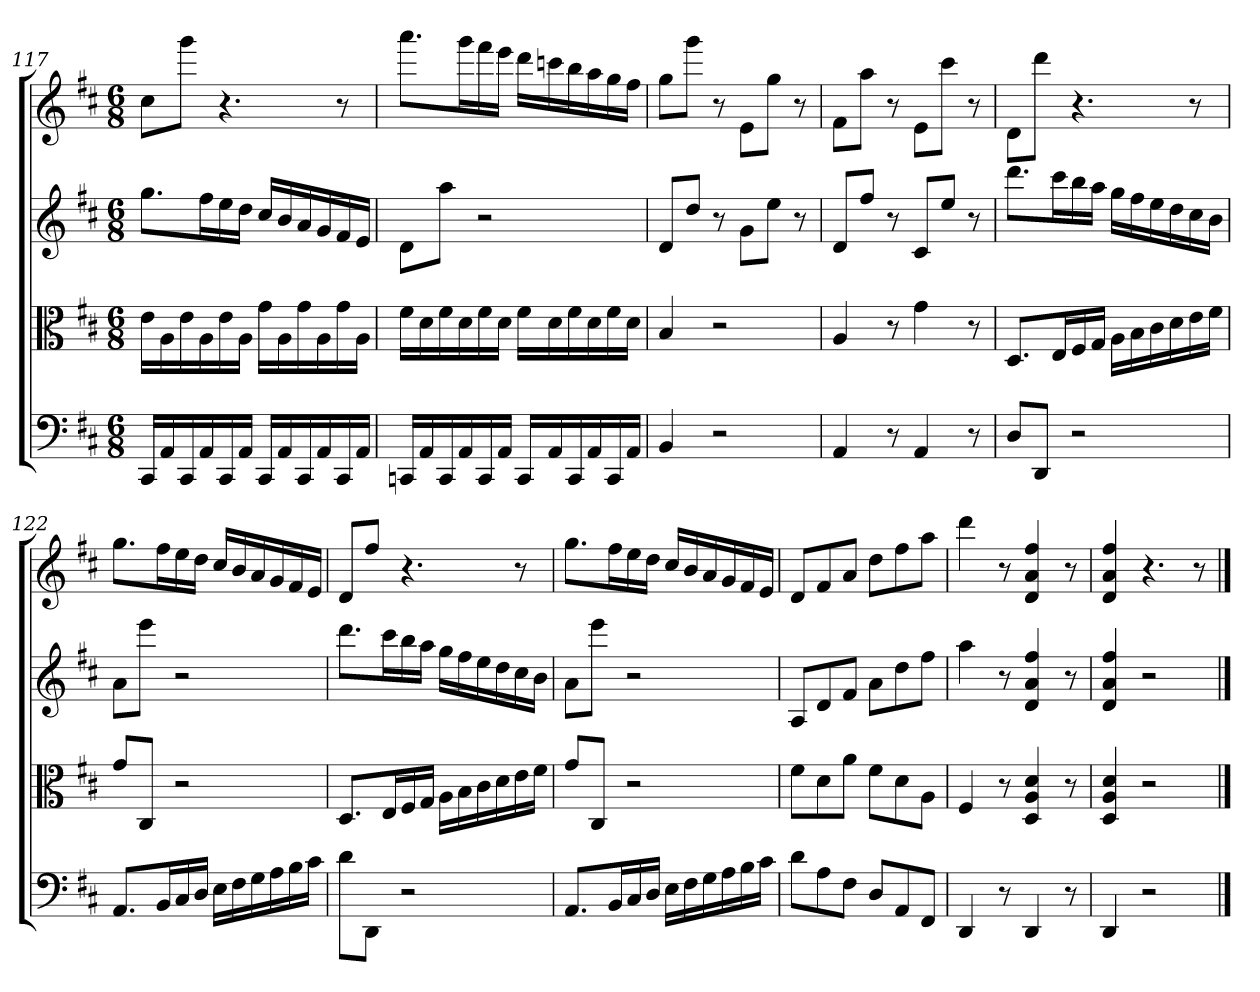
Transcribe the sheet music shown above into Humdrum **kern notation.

**kern	**kern	**kern	**kern
*part4	*part3	*part2	*part1
*staff4	*staff3	*staff2	*staff1
*clefF4	*clefC3	*	*
*k[f#c#]	*k[f#c#]	*k[f#c#]	*k[f#c#]
*D:	*D:	*D:	*D:
*M6/8	*M6/8	*M6/8	*M6/8
=117	=117	=117	=117
16CC#/LL	16e\LL	8.ggL	8cc#L
16AA/	16A\	.	.
16CC#/	16e\	.	8gggJ
16AA/	16A\	16ff#L	.
16CC#/	16e\	16ee	4.r
16AA/JJ	16A\JJ	16ddJJ	.
16CC#/LL	16g\LL	16cc#LL	.
16AA/	16A\	16b	.
16CC#/	16g\	16a	.
16AA/	16A\	16g	.
16CC#/	16g\	16f#	8r
16AA/JJ	16A\JJ	16eJJ	.
=118	=118	=118	=118
16CCn/LL	16f#\LL	8dL	8.aaaL
16AA/	16d\	.	.
16CC/	16f#\	8aaJ	.
16AA/	16d\	.	16gggL
16CC/	16f#\	2r	16fff#
16AA/JJ	16d\JJ	.	16eeeJJ
16CC/LL	16f#\LL	.	16dddLL
16AA/	16d\	.	16cccn
16CC/	16f#\	.	16bb
16AA/	16d\	.	16aa
16CC/	16f#\	.	16gg
16AA/JJ	16d\JJ	.	16ff#JJ
=119	=119	=119	=119
4BB	4B	8dL	8ggL
.	.	8ddJ	8gggJ
2r	2r	8r	8r
.	.	8gL	8eL
.	.	8eeJ	8ggJ
.	.	8r	8r
=120	=120	=120	=120
4AA	4A	8dL	8f#L
.	.	8ff#J	8aaJ
8r	8r	8r	8r
4AA	4g	8c#L	8eL
.	.	8eeJ	8ccc#J
8r	8r	8r	8r
=121	=121	=121	=121
8D/L	8.D/L	8.dddL	8dL
8DD/J	.	.	8dddJ
.	16E/L	16ccc#L	.
2r	16F#/	16bb	4.r
.	16G/JJ	16aaJJ	.
.	16A\LL	16ggLL	.
.	16B\	16ff#	.
.	16c#\	16ee	.
.	16d\	16dd	.
.	16e\	16cc#	8r
.	16f#\JJ	16bJJ	.
=122	=122	=122	=122
8.AA/L	8g/L	8aL	8.ggL
.	8C#/J	8eeeJ	.
16BB/L	.	.	16ff#L
16C#/	2r	2r	16ee
16D/JJ	.	.	16ddJJ
16E\LL	.	.	16cc#LL
16F#\	.	.	16b
16G\	.	.	16a
16A\	.	.	16g
16B\	.	.	16f#
16c#\JJ	.	.	16eJJ
=123	=123	=123	=123
8d\L	8.D/L	8.dddL	8dL
8DD\J	.	.	8ff#J
.	16E/L	16ccc#L	.
2r	16F#/	16bb	4.r
.	16G/JJ	16aaJJ	.
.	16A\LL	16ggLL	.
.	16B\	16ff#	.
.	16c#\	16ee	.
.	16d\	16dd	.
.	16e\	16cc#	8r
.	16f#\JJ	16bJJ	.
=124	=124	=124	=124
8.AA/L	8g/L	8aL	8.ggL
.	8C#/J	8eeeJ	.
16BB/L	.	.	16ff#L
16C#/	2r	2r	16ee
16D/JJ	.	.	16ddJJ
16E\LL	.	.	16cc#LL
16F#\	.	.	16b
16G\	.	.	16a
16A\	.	.	16g
16B\	.	.	16f#
16c#\JJ	.	.	16eJJ
=125	=125	=125	=125
8d\L	8f#\L	8AL	8dL
8A\	8d\	8d	8f#
8F#\J	8a\J	8f#J	8aJ
8D/L	8f#\L	8aL	8ddL
8AA/	8d\	8dd	8ff#
8FF#/J	8A\J	8ff#J	8aaJ
=126	=126	=126	=126
4DD	4F#	4aa	4ddd
8r	8r	8r	8r
4DD	4D 4A 4d	4d 4a 4ff#	4d 4a 4ff#
8r	8r	8r	8r
=127	=127	=127	=127
4DD	4D 4A 4d	4d 4a 4ff#	4d 4a 4ff#
2r	2r	2r	4.r
.	.	.	8r
==	==	==	==
*-	*-	*-	*-
